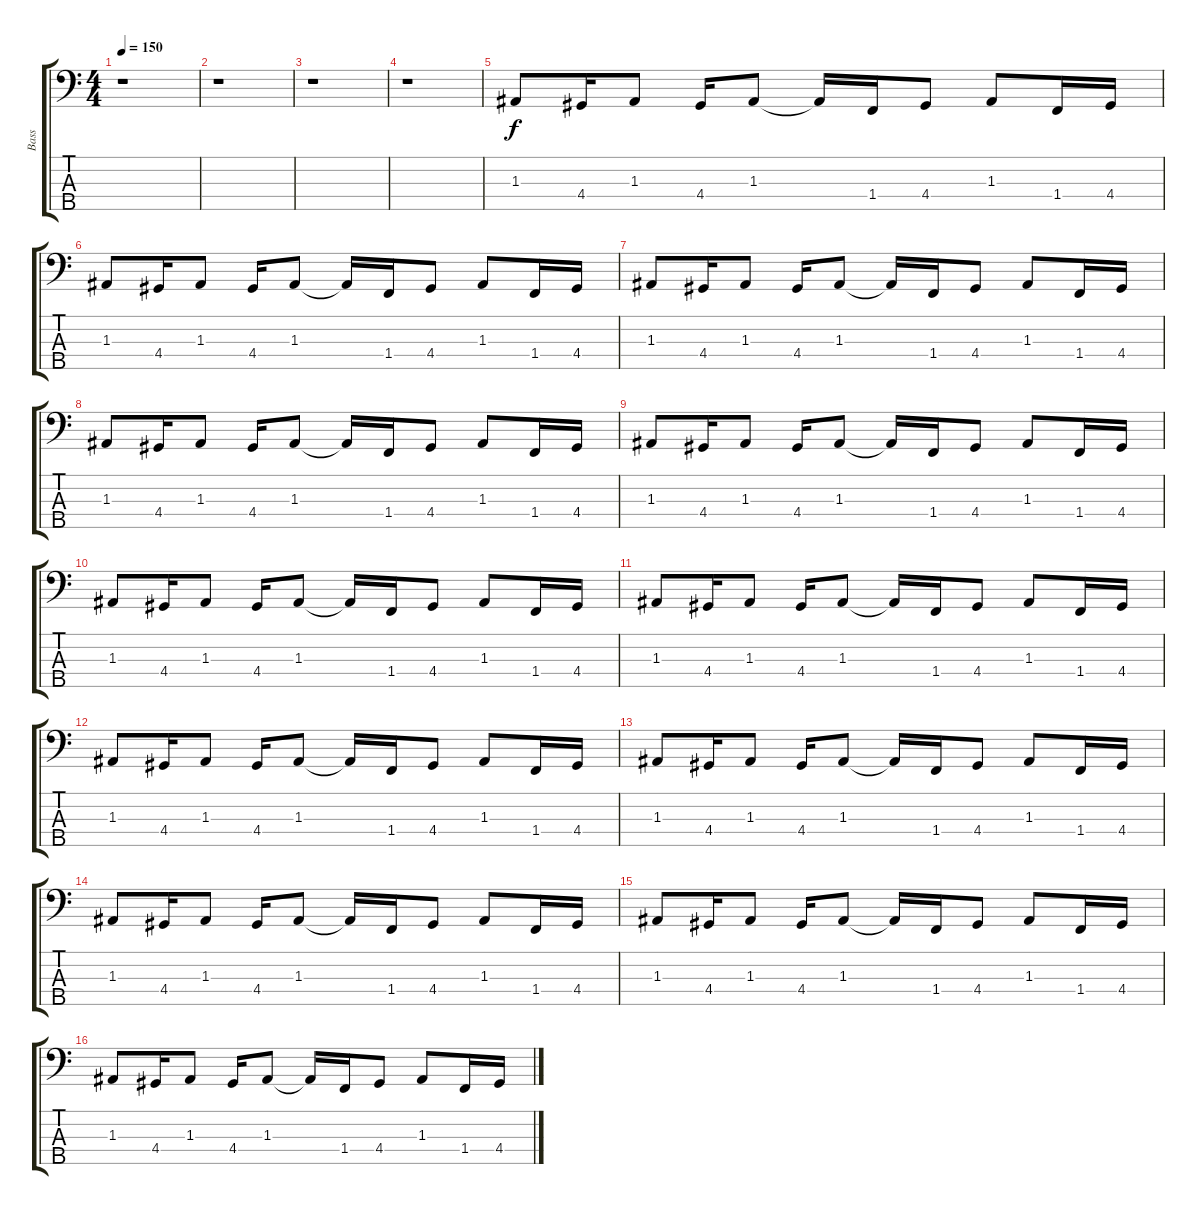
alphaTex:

\track ("Bass" "Bass") {instrument electricbassfinger}
\staff {score tabs}
\tuning (G2 D2 A1 E1 B0) {hide}
\ts (4 4)
\tempo 150
\clef f4
\ks c
r.1{dy f instrument electricbassfinger} |
r.1 |
r.1 |
r.1 |
1.3.8 4.4.16 1.3.8 4.4.16 1.3.8 1.3{t}.16 1.4.16 4.4.8 1.3.8 1.4.16 4.4.16 |
1.3.8 4.4.16 1.3.8 4.4.16 1.3.8 1.3{t}.16 1.4.16 4.4.8 1.3.8 1.4.16 4.4.16 |
1.3.8 4.4.16 1.3.8 4.4.16 1.3.8 1.3{t}.16 1.4.16 4.4.8 1.3.8 1.4.16 4.4.16 |
1.3.8 4.4.16 1.3.8 4.4.16 1.3.8 1.3{t}.16 1.4.16 4.4.8 1.3.8 1.4.16 4.4.16 |
1.3.8 4.4.16 1.3.8 4.4.16 1.3.8 1.3{t}.16 1.4.16 4.4.8 1.3.8 1.4.16 4.4.16 |
1.3.8 4.4.16 1.3.8 4.4.16 1.3.8 1.3{t}.16 1.4.16 4.4.8 1.3.8 1.4.16 4.4.16 |
1.3.8 4.4.16 1.3.8 4.4.16 1.3.8 1.3{t}.16 1.4.16 4.4.8 1.3.8 1.4.16 4.4.16 |
1.3.8 4.4.16 1.3.8 4.4.16 1.3.8 1.3{t}.16 1.4.16 4.4.8 1.3.8 1.4.16 4.4.16 |
1.3.8 4.4.16 1.3.8 4.4.16 1.3.8 1.3{t}.16 1.4.16 4.4.8 1.3.8 1.4.16 4.4.16 |
1.3.8 4.4.16 1.3.8 4.4.16 1.3.8 1.3{t}.16 1.4.16 4.4.8 1.3.8 1.4.16 4.4.16 |
1.3.8 4.4.16 1.3.8 4.4.16 1.3.8 1.3{t}.16 1.4.16 4.4.8 1.3.8 1.4.16 4.4.16 |
1.3.8 4.4.16 1.3.8 4.4.16 1.3.8 1.3{t}.16 1.4.16 4.4.8 1.3.8 1.4.16 4.4.16
